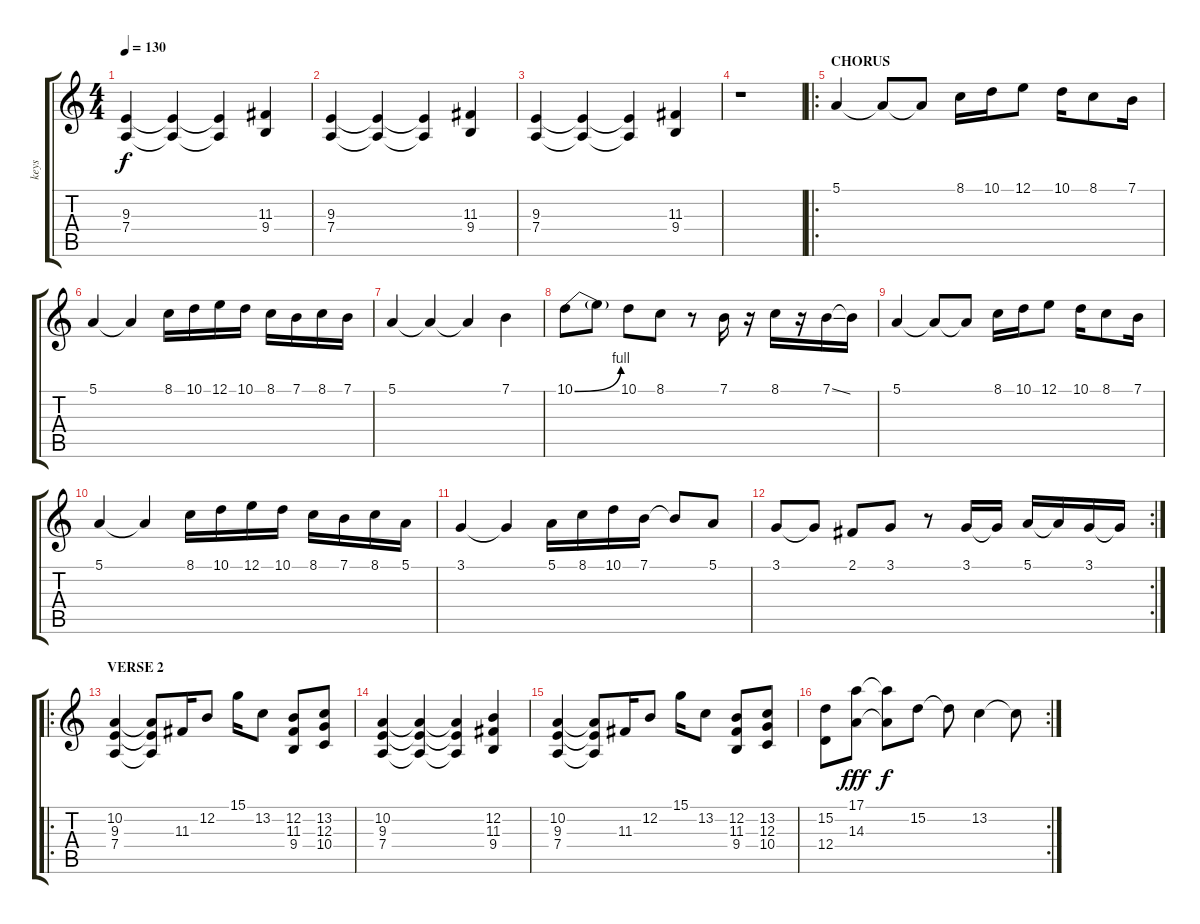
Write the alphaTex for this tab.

\track ("keys" "keys") {instrument rockorgan}
\staff {score tabs}
\tuning (E4 B3 G3 D3 A2 D2) {hide}
\ts (4 4)
\tempo 130
\clef g2
\ks c
(9.3 7.4).4{dy f} (9.3{t} 7.4{t}).4 (9.3{t} 7.4{t}).4 (11.3 9.4).4 |
(9.3 7.4).4 (9.3{t} 7.4{t}).4 (9.3{t} 7.4{t}).4 (11.3 9.4).4 |
(9.3 7.4).4 (9.3{t} 7.4{t}).4 (9.3{t} 7.4{t}).4 (11.3 9.4).4 |
r.1 |
\ro
\section ("" "CHORUS")
5.1.4{volume 16 balance 16 instrument celesta} 5.1{t}.8 5.1{t}.8 8.1.16 10.1.16 12.1.8 10.1.16 8.1.8 7.1.16 |
5.1.4 5.1{t}.4 8.1.16 10.1.16 12.1.16 10.1.16 8.1.16 7.1.16 8.1.16 7.1.16 |
5.1.4 5.1{t}.4 5.1{t}.4 7.1.4 |
10.1{be (bend 0 0 60 4)}.8 10.1{t}.8 10.1.8 8.1.8 r.8 7.1.16 r.16 8.1.16 r.16 7.1{ss}.16 7.1{t}.16 |
5.1.4 5.1{t}.8 5.1{t}.8 8.1.16 10.1.16 12.1.8 10.1.16 8.1.8 7.1.16 |
5.1.4 5.1{t}.4 8.1.16 10.1.16 12.1.16 10.1.16 8.1.16 7.1.16 8.1.16 5.1.16 |
3.1.4 3.1{t}.4 5.1.16 8.1.16 10.1.16 7.1.16 7.1{t}.8 5.1.8 |
\rc 2
3.1.8 3.1{t}.8 2.1.8 3.1.8 r.8 3.1.16 3.1{t}.16 5.1.16 5.1{t}.16 3.1.16 3.1{t}.16 |
\ro
\section ("" "VERSE 2")
(10.2 9.3 7.4).4 (10.2{t} 9.3{t} 7.4{t}).8 11.3.16 12.2.8 15.1.16 13.2.8 (12.2 11.3 9.4).8 (13.2 12.3 10.4).8 |
(10.2 9.3 7.4).4 (10.2{t} 9.3{t} 7.4{t}).4 (10.2{t} 9.3{t} 7.4{t}).4 (12.2 11.3 9.4).4 |
(10.2 9.3 7.4).4 (10.2{t} 9.3{t} 7.4{t}).8 11.3.16 12.2.8 15.1.16 13.2.8 (12.2 11.3 9.4).8 (13.2 12.3 10.4).8 |
\rc 2
(15.2 12.4).8 (17.1 14.3).8{dy fff} (17.1{t} 14.3{t}).8{dy f} 15.2.8 15.2{t}.8 13.2.4 13.2{t}.8
